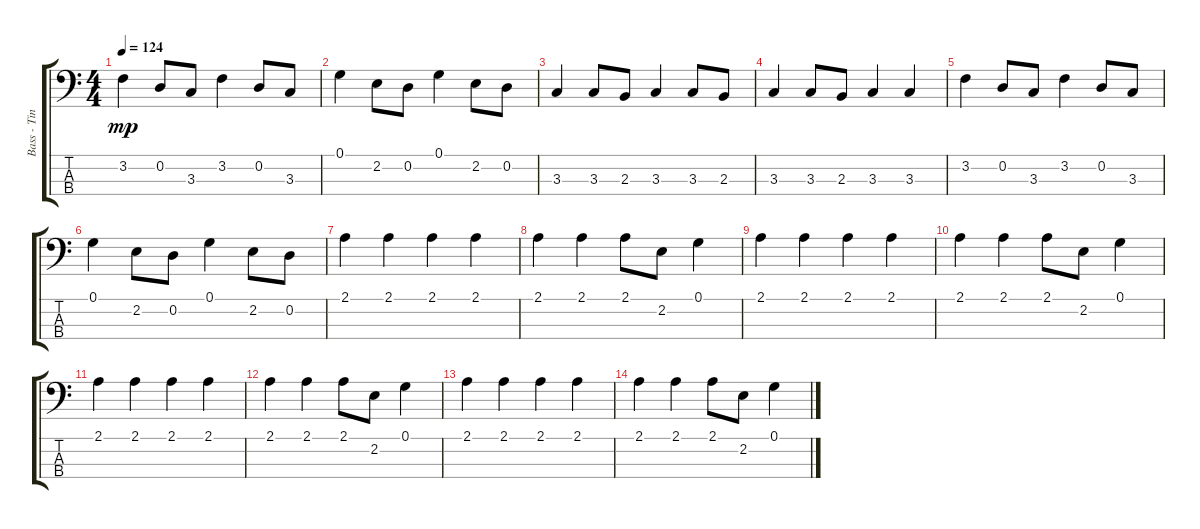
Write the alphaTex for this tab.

\track ("Bass - Tina Weymouth" "Bass - Tin") {instrument electricbassfinger}
\staff {score tabs}
\tuning (G2 D2 A1 E1) {hide}
\ts (4 4)
\tempo 124
\clef f4
\ks c
3.2.4{dy mp} 0.2.8 3.3.8 3.2.4 0.2.8 3.3.8 |
0.1.4 2.2.8 0.2.8 0.1.4 2.2.8 0.2.8 |
3.3.4 3.3.8 2.3.8 3.3.4 3.3.8 2.3.8 |
3.3.4 3.3.8 2.3.8 3.3.4 3.3.4 |
3.2.4 0.2.8 3.3.8 3.2.4 0.2.8 3.3.8 |
0.1.4 2.2.8 0.2.8 0.1.4 2.2.8 0.2.8 |
2.1.4 2.1.4 2.1.4 2.1.4 |
2.1.4 2.1.4 2.1.8 2.2.8 0.1.4 |
2.1.4 2.1.4 2.1.4 2.1.4 |
2.1.4 2.1.4 2.1.8 2.2.8 0.1.4 |
2.1.4 2.1.4 2.1.4 2.1.4 |
2.1.4 2.1.4 2.1.8 2.2.8 0.1.4 |
2.1.4 2.1.4 2.1.4 2.1.4 |
2.1.4 2.1.4 2.1.8 2.2.8 0.1.4
